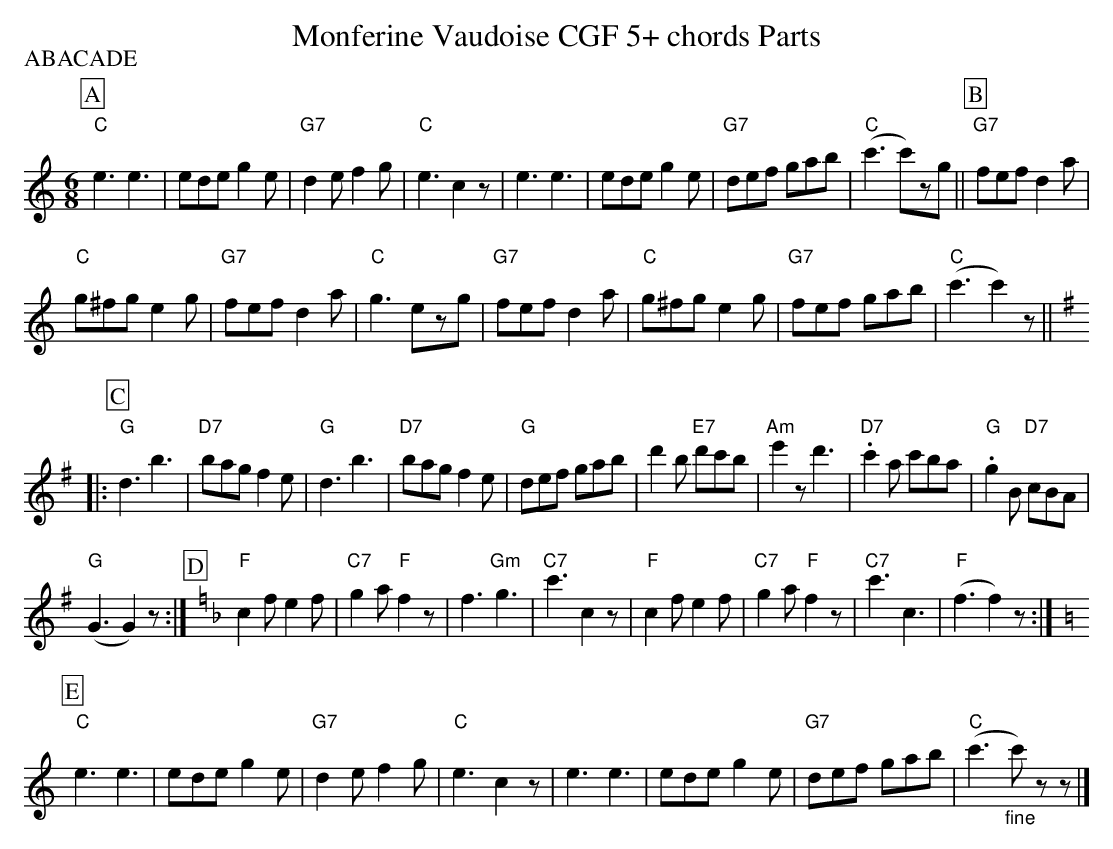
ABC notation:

X:1
T:Monferine Vaudoise CGF 5+ chords Parts
M:6/8
L:1/8
P:ABACADE
K:Cmaj%%MIDI gchordon
[P:A] "C"e3e3 | ede g2e | "G7"d2ef2g | "C"e3c2z | e3e3 | ede g2e | "G7"def gab | "C"(c'3 c')zg ||[P:B] "G7"fef d2a |
"C"g^fg e2g | "G7"fef d2a | "C"g3 ezg | "G7"fef d2a | "C"g^fg e2g | "G7"fef gab | "C"(c'3c'2)z ||[P:C] [K:Gmaj]
|: "G"d3b3 | "D7"bag f2e | "G"d3b3 | "D7"bag f2e | "G"def gab | d'2b "E7"d'c'b | "Am"e'2zd'3 | "D7".c'2a c'ba | "G".g2B"D7" cBA |
"G"(G3G2)z :|[P:D] [K:Fmaj] "F"c2fe2f | "C7"g2a"F"f2z | f3"Gm"g3 | "C7"c'3c2z | "F"c2fe2f | "C7"g2a"F"f2z | "C7"c'3c3 | "F"(f3f2)z :|
[P:E][K:Cmaj] "C"e3e3 | ede g2e | "G7"d2ef2g | "C"e3c2z | e3e3 | ede g2e | "G7"def gab | "C"(c'3 "_fine"c')zz |]
